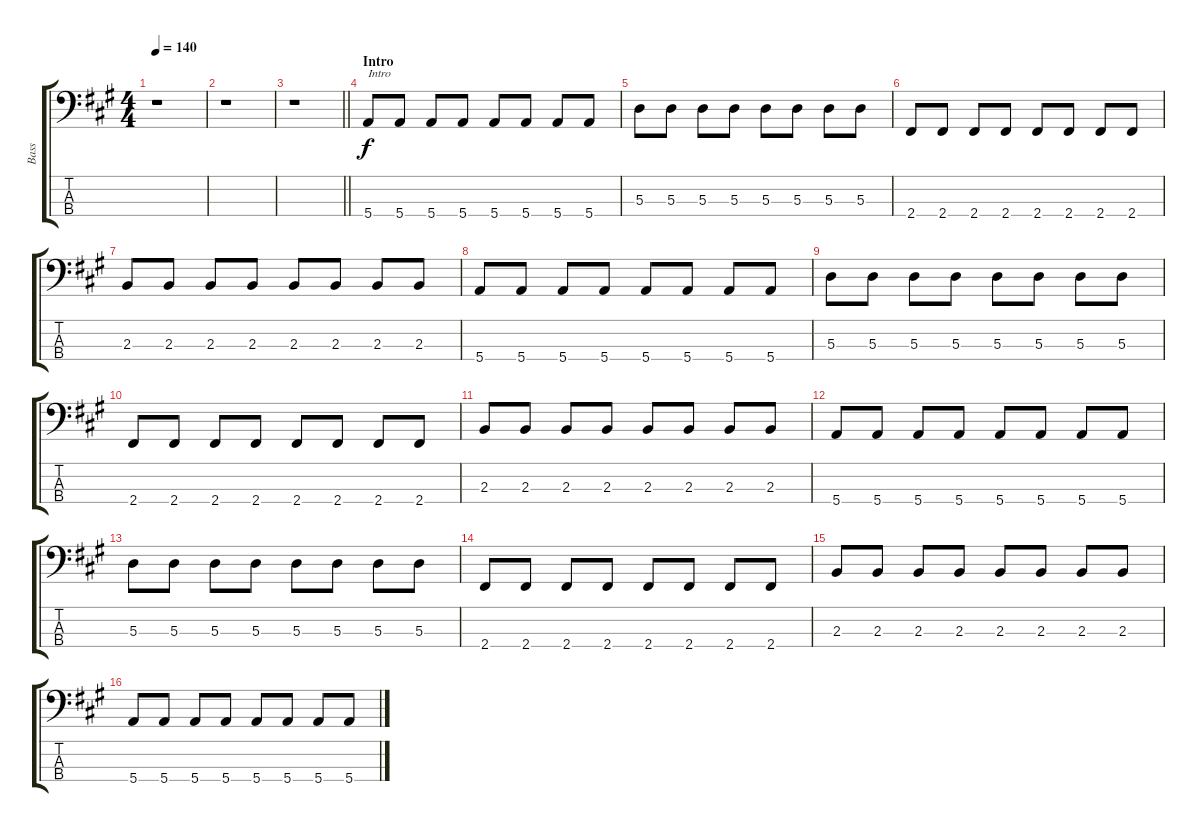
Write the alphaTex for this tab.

\track ("Bass" "Bass") {instrument electricbasspick}
\staff {score tabs}
\tuning (G2 D2 A1 E1) {hide}
\ts (4 4)
\tempo 140
\clef f4
\ks a
r.1{dy f instrument electricbasspick} |
r.1 |
\barLineRight lightlight
r.1 |
\section ("" "Intro")
5.4.8{txt "Intro"} 5.4.8 5.4.8 5.4.8 5.4.8 5.4.8 5.4.8 5.4.8 |
5.3.8 5.3.8 5.3.8 5.3.8 5.3.8 5.3.8 5.3.8 5.3.8 |
2.4.8 2.4.8 2.4.8 2.4.8 2.4.8 2.4.8 2.4.8 2.4.8 |
2.3.8 2.3.8 2.3.8 2.3.8 2.3.8 2.3.8 2.3.8 2.3.8 |
5.4.8 5.4.8 5.4.8 5.4.8 5.4.8 5.4.8 5.4.8 5.4.8 |
5.3.8 5.3.8 5.3.8 5.3.8 5.3.8 5.3.8 5.3.8 5.3.8 |
2.4.8 2.4.8 2.4.8 2.4.8 2.4.8 2.4.8 2.4.8 2.4.8 |
2.3.8 2.3.8 2.3.8 2.3.8 2.3.8 2.3.8 2.3.8 2.3.8 |
5.4.8 5.4.8 5.4.8 5.4.8 5.4.8 5.4.8 5.4.8 5.4.8 |
5.3.8 5.3.8 5.3.8 5.3.8 5.3.8 5.3.8 5.3.8 5.3.8 |
2.4.8 2.4.8 2.4.8 2.4.8 2.4.8 2.4.8 2.4.8 2.4.8 |
2.3.8 2.3.8 2.3.8 2.3.8 2.3.8 2.3.8 2.3.8 2.3.8 |
5.4.8 5.4.8 5.4.8 5.4.8 5.4.8 5.4.8 5.4.8 5.4.8
